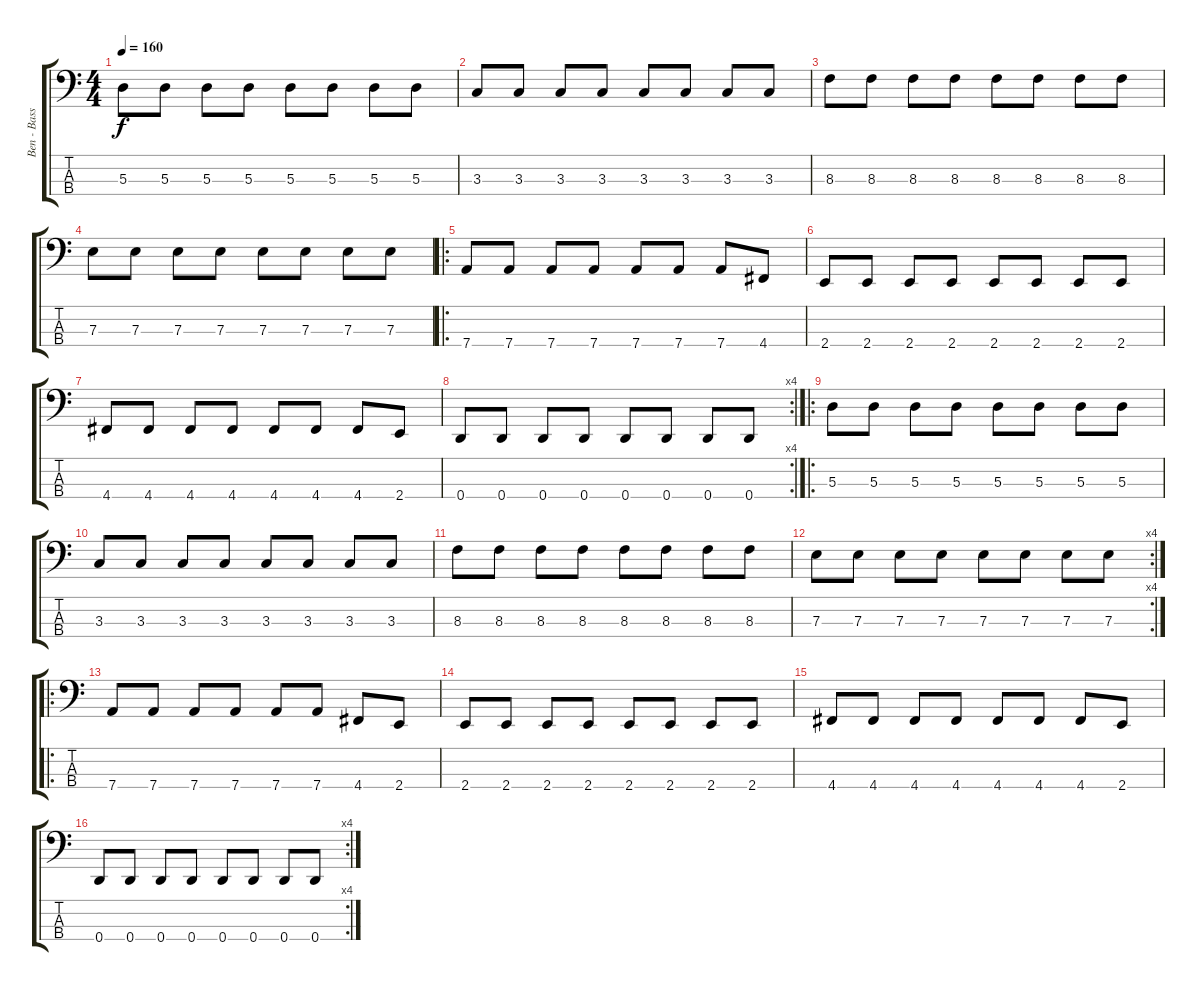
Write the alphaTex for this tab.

\track ("Ben - Bass" "Ben - Bass") {instrument electricbasspick}
\staff {score tabs}
\tuning (G2 D2 A1 D1) {hide}
\ts (4 4)
\tempo 160
\clef f4
\ks c
5.3.8{dy f} 5.3.8 5.3.8 5.3.8 5.3.8 5.3.8 5.3.8 5.3.8 |
3.3.8 3.3.8 3.3.8 3.3.8 3.3.8 3.3.8 3.3.8 3.3.8 |
8.3.8 8.3.8 8.3.8 8.3.8 8.3.8 8.3.8 8.3.8 8.3.8 |
7.3.8 7.3.8 7.3.8 7.3.8 7.3.8 7.3.8 7.3.8 7.3.8 |
\ro
7.4.8 7.4.8 7.4.8 7.4.8 7.4.8 7.4.8 7.4.8 4.4.8 |
2.4.8 2.4.8 2.4.8 2.4.8 2.4.8 2.4.8 2.4.8 2.4.8 |
4.4.8 4.4.8 4.4.8 4.4.8 4.4.8 4.4.8 4.4.8 2.4.8 |
\rc 4
0.4.8 0.4.8 0.4.8 0.4.8 0.4.8 0.4.8 0.4.8 0.4.8 |
\ro
5.3.8 5.3.8 5.3.8 5.3.8 5.3.8 5.3.8 5.3.8 5.3.8 |
3.3.8 3.3.8 3.3.8 3.3.8 3.3.8 3.3.8 3.3.8 3.3.8 |
8.3.8 8.3.8 8.3.8 8.3.8 8.3.8 8.3.8 8.3.8 8.3.8 |
\rc 4
7.3.8 7.3.8 7.3.8 7.3.8 7.3.8 7.3.8 7.3.8 7.3.8 |
\ro
7.4.8 7.4.8 7.4.8 7.4.8 7.4.8 7.4.8 4.4.8 2.4.8 |
2.4.8 2.4.8 2.4.8 2.4.8 2.4.8 2.4.8 2.4.8 2.4.8 |
4.4.8 4.4.8 4.4.8 4.4.8 4.4.8 4.4.8 4.4.8 2.4.8 |
\rc 4
0.4.8 0.4.8 0.4.8 0.4.8 0.4.8 0.4.8 0.4.8 0.4.8
